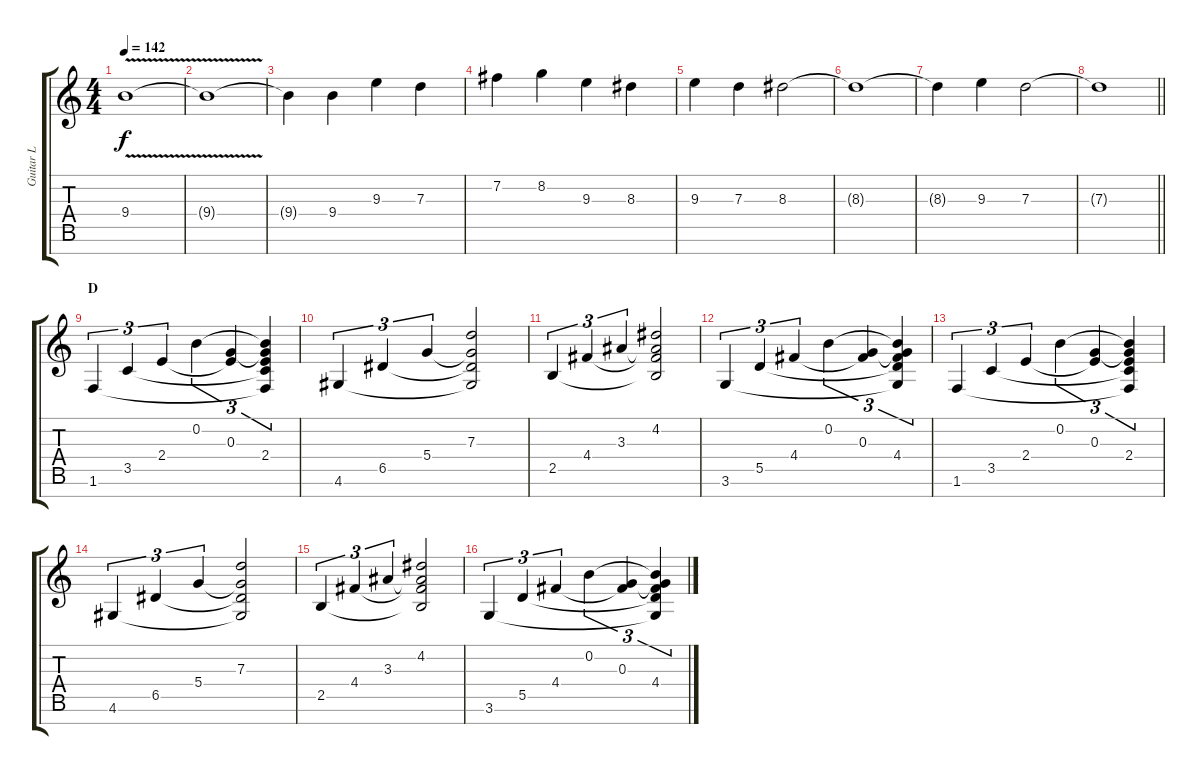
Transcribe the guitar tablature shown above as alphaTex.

\track ("Guitar L" "Guitar L") {instrument distortionguitar}
\staff {score tabs}
\tuning (E4 B3 G3 D3 A2 E2 B1) {hide}
\ts (4 4)
\tempo 142
\clef g2
\ks c
9.4{v}.1{dy f} |
9.4{t}.1 |
9.4{t}.4 9.4.4 9.3.4 7.3.4 |
7.2.4 8.2.4 9.3.4 8.3.4 |
9.3.4 7.3.4 8.3.2 |
8.3{t}.1 |
8.3{t}.4 9.3.4 7.3.2 |
\barLineRight lightlight
7.3{t}.1 |
\section ("" "D")
1.6.4{tu (3 2) volume 8} 3.5.4{tu (3 2)} 2.4.4{tu (3 2)} 0.2.4{tu (3 2)} (0.3 2.4{t}).4{tu (3 2)} (0.2{t} 0.3{t} 2.4 3.5{t} 1.6{t}).4{tu (3 2)} |
4.6.4{tu (3 2)} 6.5.4{tu (3 2)} 5.4.4{tu (3 2)} (7.3 5.4{t} 6.5{t} 4.6{t}).2 |
2.5.4{tu (3 2)} 4.4.4{tu (3 2)} 3.3.4{tu (3 2)} (4.2 3.3{t} 4.4{t} 2.5{t}).2 |
3.6.4{tu (3 2)} 5.5.4{tu (3 2)} 4.4.4{tu (3 2)} 0.2.4{tu (3 2)} (0.3 4.4{t}).4{tu (3 2)} (0.2{t} 0.3{t} 4.4 5.5{t} 3.6{t}).4{tu (3 2)} |
1.6.4{tu (3 2)} 3.5.4{tu (3 2)} 2.4.4{tu (3 2)} 0.2.4{tu (3 2)} (0.3 2.4{t}).4{tu (3 2)} (0.2{t} 0.3{t} 2.4 3.5{t} 1.6{t}).4{tu (3 2)} |
4.6.4{tu (3 2)} 6.5.4{tu (3 2)} 5.4.4{tu (3 2)} (7.3 5.4{t} 6.5{t} 4.6{t}).2 |
2.5.4{tu (3 2)} 4.4.4{tu (3 2)} 3.3.4{tu (3 2)} (4.2 3.3{t} 4.4{t} 2.5{t}).2 |
3.6.4{tu (3 2)} 5.5.4{tu (3 2)} 4.4.4{tu (3 2)} 0.2.4{tu (3 2)} (0.3 4.4{t}).4{tu (3 2)} (0.2{t} 0.3{t} 4.4 5.5{t} 3.6{t}).4{tu (3 2)}
